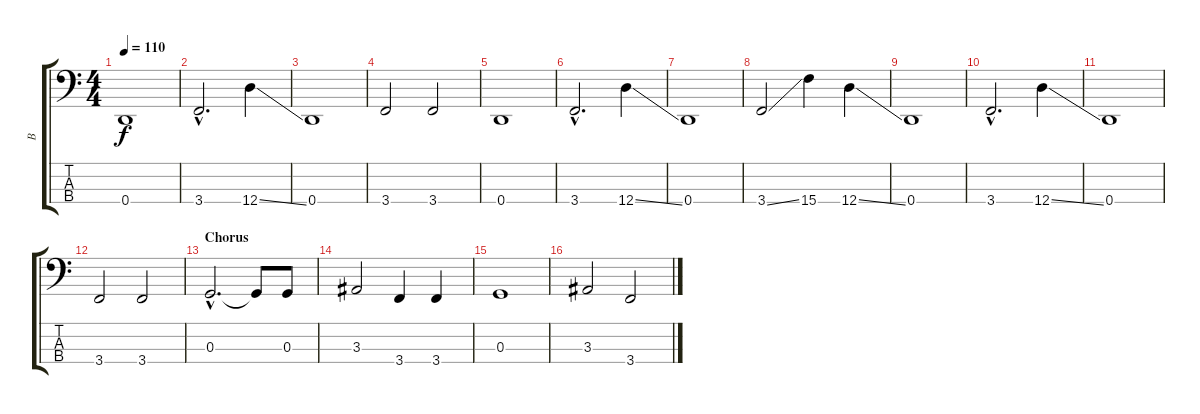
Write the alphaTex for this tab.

\track ("B" "B") {instrument electricbasspick}
\staff {score tabs}
\tuning (F2 C2 G1 D1) {hide}
\ts (4 4)
\tempo 110
\clef f4
\ks c
0.4.1{dy f} |
3.4{hac}.2{d} 12.4{ss}.4 |
0.4.1 |
3.4.2 3.4.2 |
0.4.1 |
3.4{hac}.2{d} 12.4{ss}.4 |
0.4.1 |
3.4{ss}.2 15.4.4 12.4{ss}.4 |
0.4.1 |
3.4{hac}.2{d} 12.4{ss}.4 |
0.4.1 |
3.4.2 3.4.2 |
\section ("" "Chorus")
0.3{hac}.2{d} 0.3{t}.8 0.3.8 |
3.3.2 3.4.4 3.4.4 |
0.3.1 |
3.3.2 3.4.2
